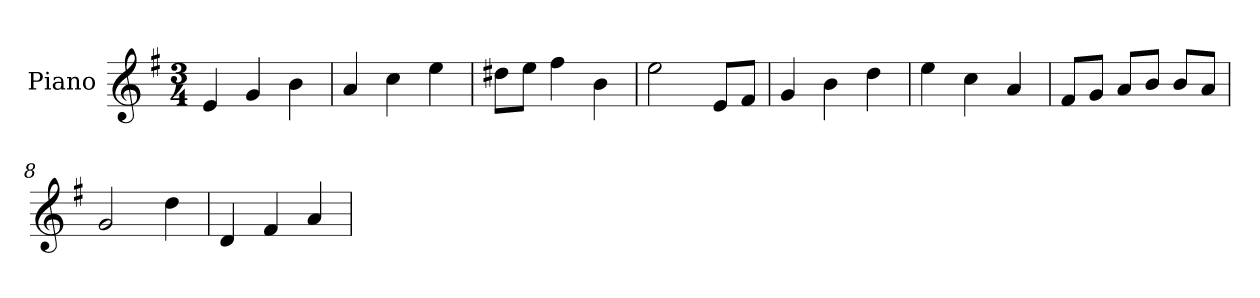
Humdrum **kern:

**kern
*part1
*staff1
*I"Piano
*I'Pno.
*clefG2
*k[f#]
*M3/4
*MM120
=1
4e/
4g/
4b\
=2
4a/
4cc\
4ee\
=3
8dd#X\L
8ee\J
4ff#\
4b\
=4
2ee\
8e/L
8f#/J
=5
4g/
4b\
4dd\
=6
4ee\
4cc\
4a/
=7
8f#/L
8g/J
8a/L
8b/J
8b/L
8a/J
=8
2g/
4dd\
=9
4d/
4f#/
4a/
=
*-
